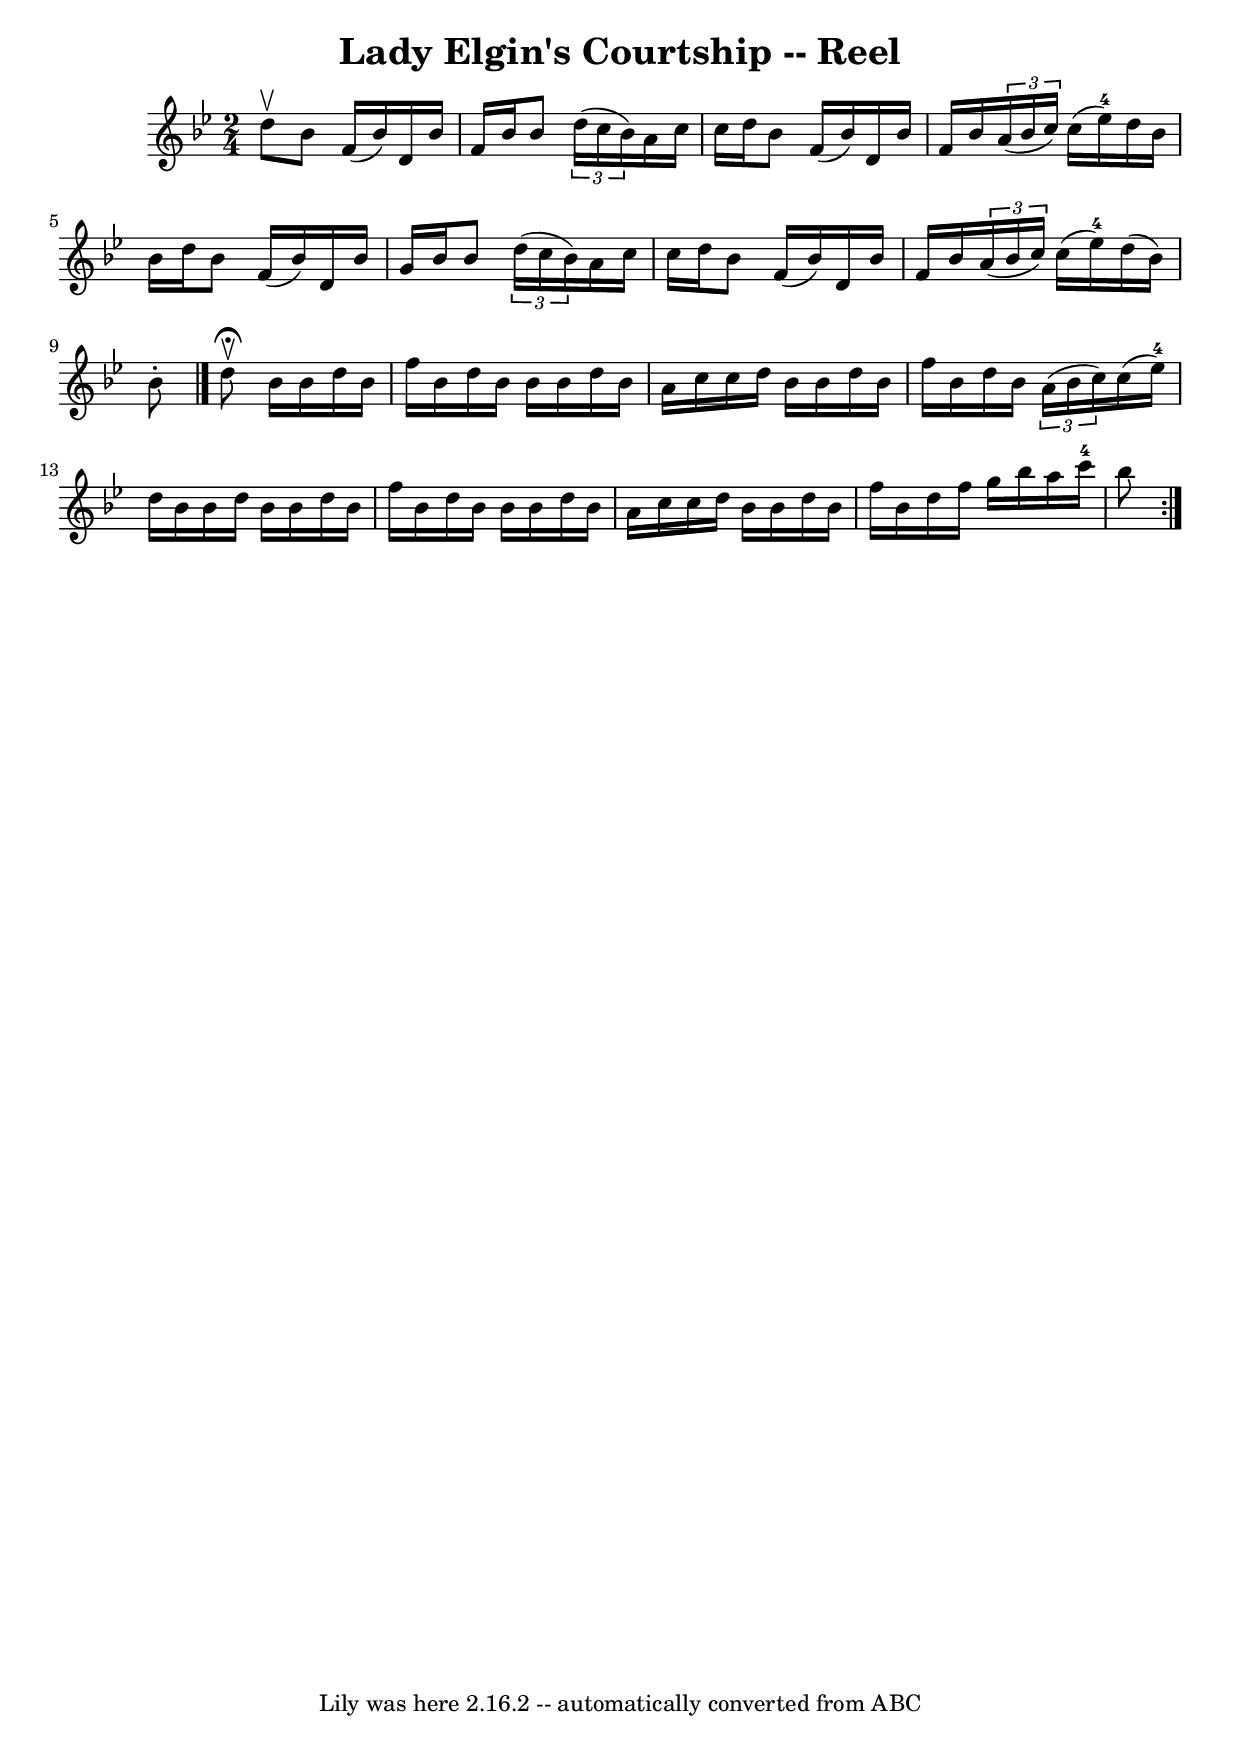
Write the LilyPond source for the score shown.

\version "2.16.2"
\include "Mammoth.ily"
\header {
  %% book = "Ryan's Mammoth Collection"
  crossRefNumber = "1"
  footnotes = "\\\\258"
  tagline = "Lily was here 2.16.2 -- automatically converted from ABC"
  title = "Lady Elgin's Courtship -- Reel"

}
voicedefault =  {


  \time 2/4 
  \key bes \major d''8^\upbow |
  bes'8 f'16 (bes'16  
  -) d'16 bes'16 f'16 bes'16    |
  bes'8    \times 2/3 {   
    d''16 (c''16 bes'16) 
  } a'16 c''16 c''16 d''16    |
  
  bes'8 f'16 (bes'16) d'16 bes'16 f'16 bes'16    |
  
  \times 2/3 { a'16 (bes'16 c''16) 
	     } c''16 (ees''16-4)   
  d''16 bes'16 bes'16 d''16    |
  bes'8 f'16 (bes'16) 
  d'16 bes'16 g'16 bes'16    |
  bes'8    \times 2/3 { d''16 
			(c''16 bes'16) 
		      } a'16 c''16 c''16 d''16    |
  bes'8 
  f'16 (bes'16) d'16 bes'16 f'16 bes'16    |
  
  \times 2/3 { a'16 (bes'16 c''16) 
	     } c''16 (ees''16-4)   
  d''16 (bes'16) bes'8 -.   \bar "|."     
  \repeat volta 2 {
    d''8 
    ^\fermata^\upbow |
    bes'16 bes'16 d''16 bes'16 f''16    
    bes'16 d''16 bes'16    |
    bes'16 bes'16 d''16 bes'16    
    a'16 c''16 c''16 d''16    |
    bes'16 bes'16 d''16    
    bes'16 f''16 bes'16 d''16 bes'16    |
    \times 2/3 { a'16 
		 (bes'16 c''16) 
	       } c''16 (ees''16-4) d''16 bes'16    
    bes'16 d''16    |
    bes'16 bes'16 d''16 bes'16 f''16    
    bes'16 d''16 bes'16    |
    bes'16 bes'16 d''16 bes'16    
    a'16 c''16 c''16 d''16    |
    bes'16 bes'16 d''16    
    bes'16 f''16 bes'16 d''16 f''16    |
    g''16 bes''16    
    a''16 c'''16-4 bes''8  
  }   

}

\score{
  <<

    \context Staff="default"
    {
      \voicedefault 
      
    }

  >>
  \layout {
    
  }
  \midi {
  }

}
